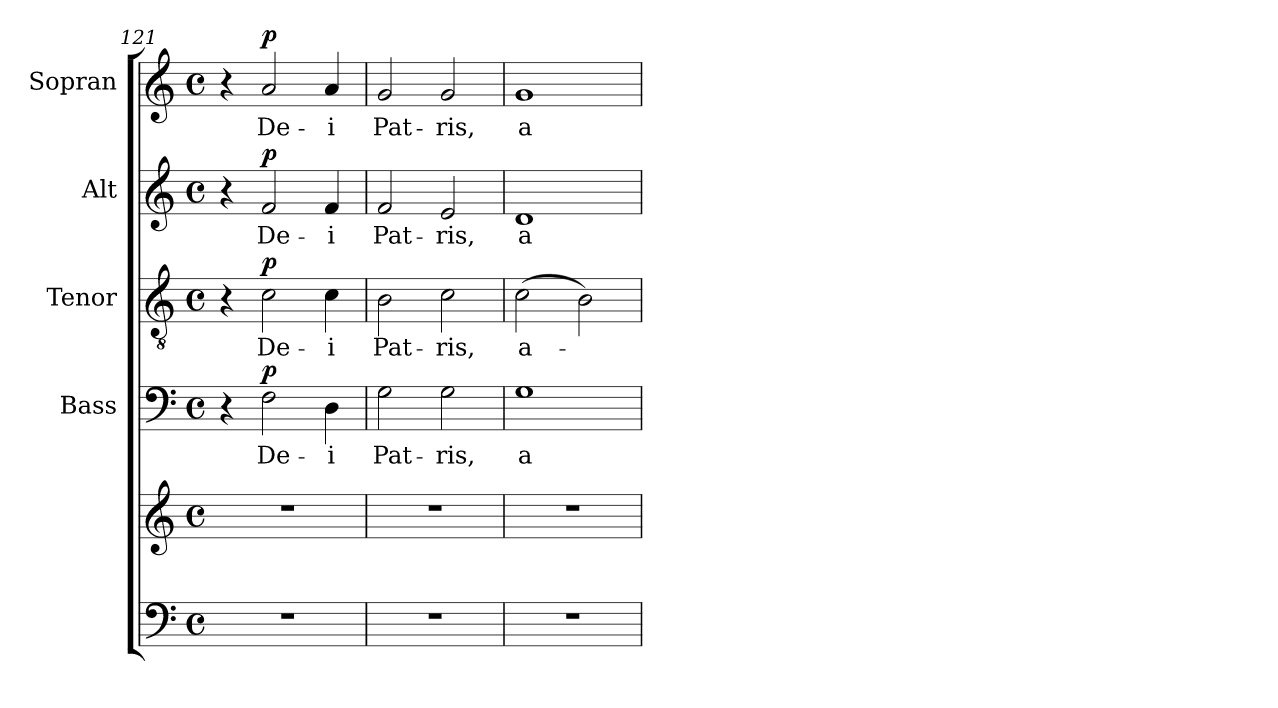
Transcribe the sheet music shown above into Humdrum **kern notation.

**kern	**kern	**kern	**text	**dynam	**kern	**text	**dynam	**kern	**text	**dynam	**kern	**text	**dynam
*part5	*part5	*part4	*part4	*part4	*part3	*part3	*part3	*part2	*part2	*part2	*part1	*part1	*part1
*staff6	*staff5	*staff4	*staff4	*staff4	*staff3	*staff3	*staff3	*staff2	*staff2	*staff2	*staff1	*staff1	*staff1
*	*	*I"Bass	*	*	*I"Tenor	*	*	*I"Alt	*	*	*I"Sopran	*	*
*	*	*I'B.	*	*	*I'T.	*	*	*I'A.	*	*	*I'S.	*	*
*clefF4	*clefG2	*clefF4	*	*	*clefGv2	*	*	*clefG2	*	*	*clefG2	*	*
*k[]	*k[]	*k[]	*	*	*k[]	*	*	*k[]	*	*	*k[]	*	*
*C:	*C:	*C:	*	*	*C:	*	*	*C:	*	*	*C:	*	*
*M4/4	*M4/4	*M4/4	*	*	*M4/4	*	*	*M4/4	*	*	*M4/4	*	*
*met(c)	*met(c)	*met(c)	*	*	*met(c)	*	*	*met(c)	*	*	*met(c)	*	*
=121	=121	=121	=121	=121	=121	=121	=121	=121	=121	=121	=121	=121	=121
1r	1r	4r	.	.	4r	.	.	4r	.	.	4r	.	.
!	!	!	!LO:LY:b	!LO:DY:a	!	!LO:LY:b	!LO:DY:a	!	!LO:LY:b	!LO:DY:a	!	!LO:LY:b	!LO:DY:a
.	.	2F\	De-	p	2c\	De-	p	2f/	De-	p	2a/	De-	p
!	!	!	!LO:LY:b	!	!	!LO:LY:b	!	!	!LO:LY:b	!	!	!LO:LY:b	!
.	.	4D\	-i	.	4c\	-i	.	4f/	-i	.	4a/	-i	.
=122	=122	=122	=122	=122	=122	=122	=122	=122	=122	=122	=122	=122	=122
!	!	!	!LO:LY:b	!	!	!LO:LY:b	!	!	!LO:LY:b	!	!	!LO:LY:b	!
1r	1r	2G\	Pat-	.	2B\	Pat-	.	2f/	Pat-	.	2g/	Pat-	.
!	!	!	!LO:LY:b	!	!	!LO:LY:b	!	!	!LO:LY:b	!	!	!LO:LY:b	!
.	.	2G\	-ris,	.	2c\	-ris,	.	2e/	-ris,	.	2g/	-ris,	.
=123	=123	=123	=123	=123	=123	=123	=123	=123	=123	=123	=123	=123	=123
!	!	!	!LO:LY:b	!	!	!LO:LY:b	!	!	!LO:LY:b	!	!	!LO:LY:b	!
1r	1r	1G	a-	.	(>2c\	a-	.	1d	a-	.	1g	a-	.
.	.	.	.	.	2B\)	.	.	.	.	.	.	.	.
=	=	=	=	=	=	=	=	=	=	=	=	=	=
*-	*-	*-	*-	*-	*-	*-	*-	*-	*-	*-	*-	*-	*-
